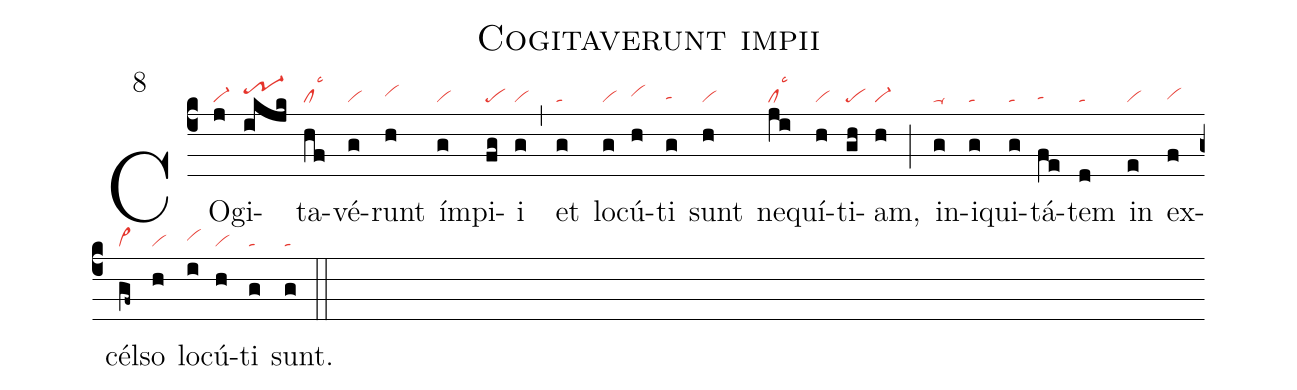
name: Cogitaverunt impii;
mode: 8;
nabc-lines: 1;
%%
(c4)
CO(j|vi-)gi(ikjk|tr-1hi)ta(hf|cllsc3)vé(g|vi)runt(h|vihh) ím(g|vi)pi(fg|pe)i(g|vi) (,)
et(g|ta) lo(g|vi)cú(h|vihh)ti(g|tahg) sunt(h|vi) ne(ji|cllsc3)quí(h|vi)ti(gh|pe)am,(h|vi-) (;)
in(g|ta-)i(g|ta)qui(g|ta)tá(fe|tahg)tem(d|ta) in(e|vi) ex(f|vihg)cél(gf~|vi>)so(h|vi) lo(i|vihh)cú(h|vi)ti(g|ta) sunt.(g|ta) (::)
